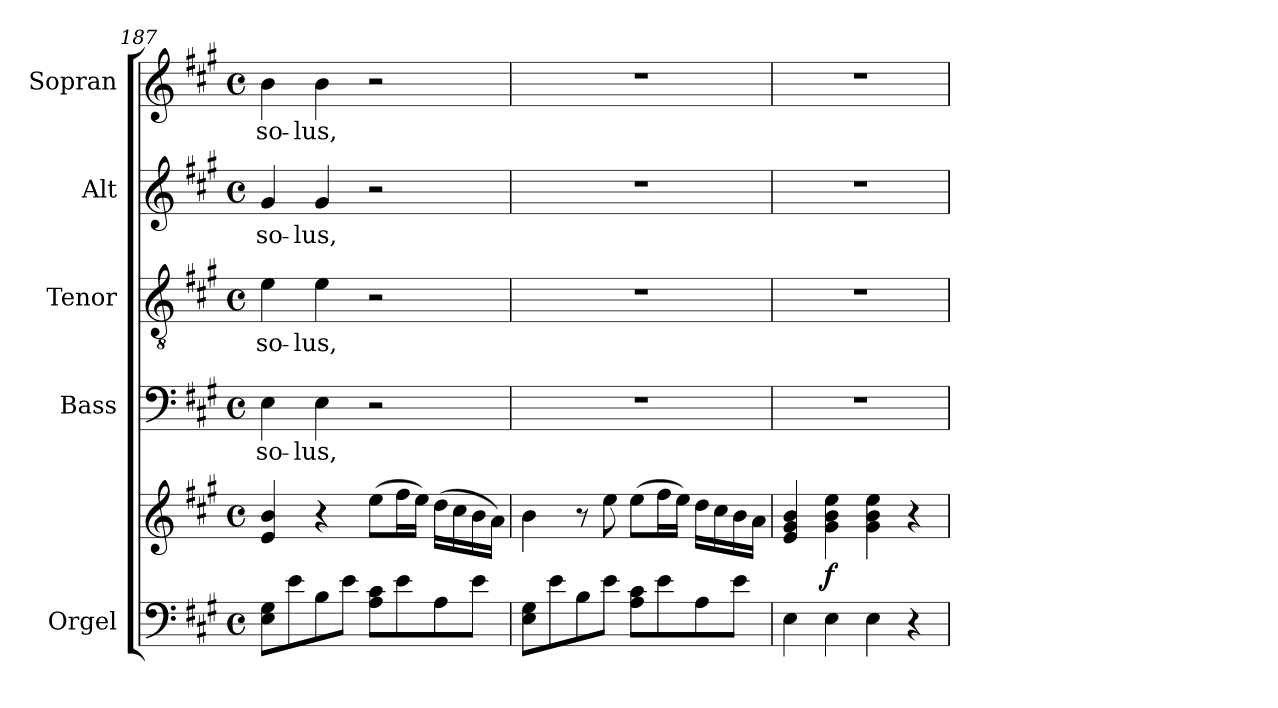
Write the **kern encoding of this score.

**kern	**kern	**dynam	**kern	**text	**kern	**text	**kern	**text	**kern	**text
*part5	*part5	*part5	*part4	*part4	*part3	*part3	*part2	*part2	*part1	*part1
*staff6	*staff5	*staff5/6	*staff4	*staff4	*staff3	*staff3	*staff2	*staff2	*staff1	*staff1
*I"Orgel	*	*	*I"Bass	*	*I"Tenor	*	*I"Alt	*	*I"Sopran	*
*I'Org.	*	*	*I'B.	*	*I'T.	*	*I'A.	*	*I'S.	*
*clefF4	*clefG2	*	*clefF4	*	*clefGv2	*	*clefG2	*	*clefG2	*
*k[f#c#g#]	*k[f#c#g#]	*	*k[f#c#g#]	*	*k[f#c#g#]	*	*k[f#c#g#]	*	*k[f#c#g#]	*
*A:	*A:	*	*A:	*	*A:	*	*A:	*	*A:	*
*M4/4	*M4/4	*	*M4/4	*	*M4/4	*	*M4/4	*	*M4/4	*
*met(c)	*met(c)	*	*met(c)	*	*met(c)	*	*met(c)	*	*met(c)	*
=187	=187	=187	=187	=187	=187	=187	=187	=187	=187	=187
!	!	!	!	!LO:LY:b	!	!LO:LY:b	!	!LO:LY:b	!	!LO:LY:b
8E\ 8G#\L	4e/ 4b/	.	4E\	so-	4e\	so-	4g#/	so-	4b\	so-
8e\	.	.	.	.	.	.	.	.	.	.
!	!	!	!	!LO:LY:b	!	!LO:LY:b	!	!LO:LY:b	!	!LO:LY:b
8B\	4r	.	4E\	-lus,	4e\	-lus,	4g#/	-lus,	4b\	-lus,
8e\J	.	.	.	.	.	.	.	.	.	.
8A\ 8c#\L	(>8ee\L	.	2r	.	2r	.	2r	.	2r	.
8e\	16ff#\L	.	.	.	.	.	.	.	.	.
.	16ee\JJ)	.	.	.	.	.	.	.	.	.
8A\	(>16dd\LL	.	.	.	.	.	.	.	.	.
.	16cc#\	.	.	.	.	.	.	.	.	.
8e\J	16b\	.	.	.	.	.	.	.	.	.
.	16a\JJ)	.	.	.	.	.	.	.	.	.
=188	=188	=188	=188	=188	=188	=188	=188	=188	=188	=188
8E\ 8G#\L	4b\	.	1r	.	1r	.	1r	.	1r	.
8e\	.	.	.	.	.	.	.	.	.	.
8B\	8r	.	.	.	.	.	.	.	.	.
8e\J	8ee\	.	.	.	.	.	.	.	.	.
8A\ 8c#\L	(>8ee\L	.	.	.	.	.	.	.	.	.
8e\	16ff#\L	.	.	.	.	.	.	.	.	.
.	16ee\JJ)	.	.	.	.	.	.	.	.	.
8A\	16dd\LL	.	.	.	.	.	.	.	.	.
.	16cc#\	.	.	.	.	.	.	.	.	.
8e\J	16b\	.	.	.	.	.	.	.	.	.
.	16a\JJ	.	.	.	.	.	.	.	.	.
=189	=189	=189	=189	=189	=189	=189	=189	=189	=189	=189
4E\	4e/ 4g#/ 4b/	.	1r	.	1r	.	1r	.	1r	.
!	!	!LO:DY:b	!	!	!	!	!	!	!	!
4E\	4g#\ 4b\ 4ee\	f	.	.	.	.	.	.	.	.
4E\	4g#\ 4b\ 4ee\	.	.	.	.	.	.	.	.	.
4r	4r	.	.	.	.	.	.	.	.	.
=	=	=	=	=	=	=	=	=	=	=
*-	*-	*-	*-	*-	*-	*-	*-	*-	*-	*-
